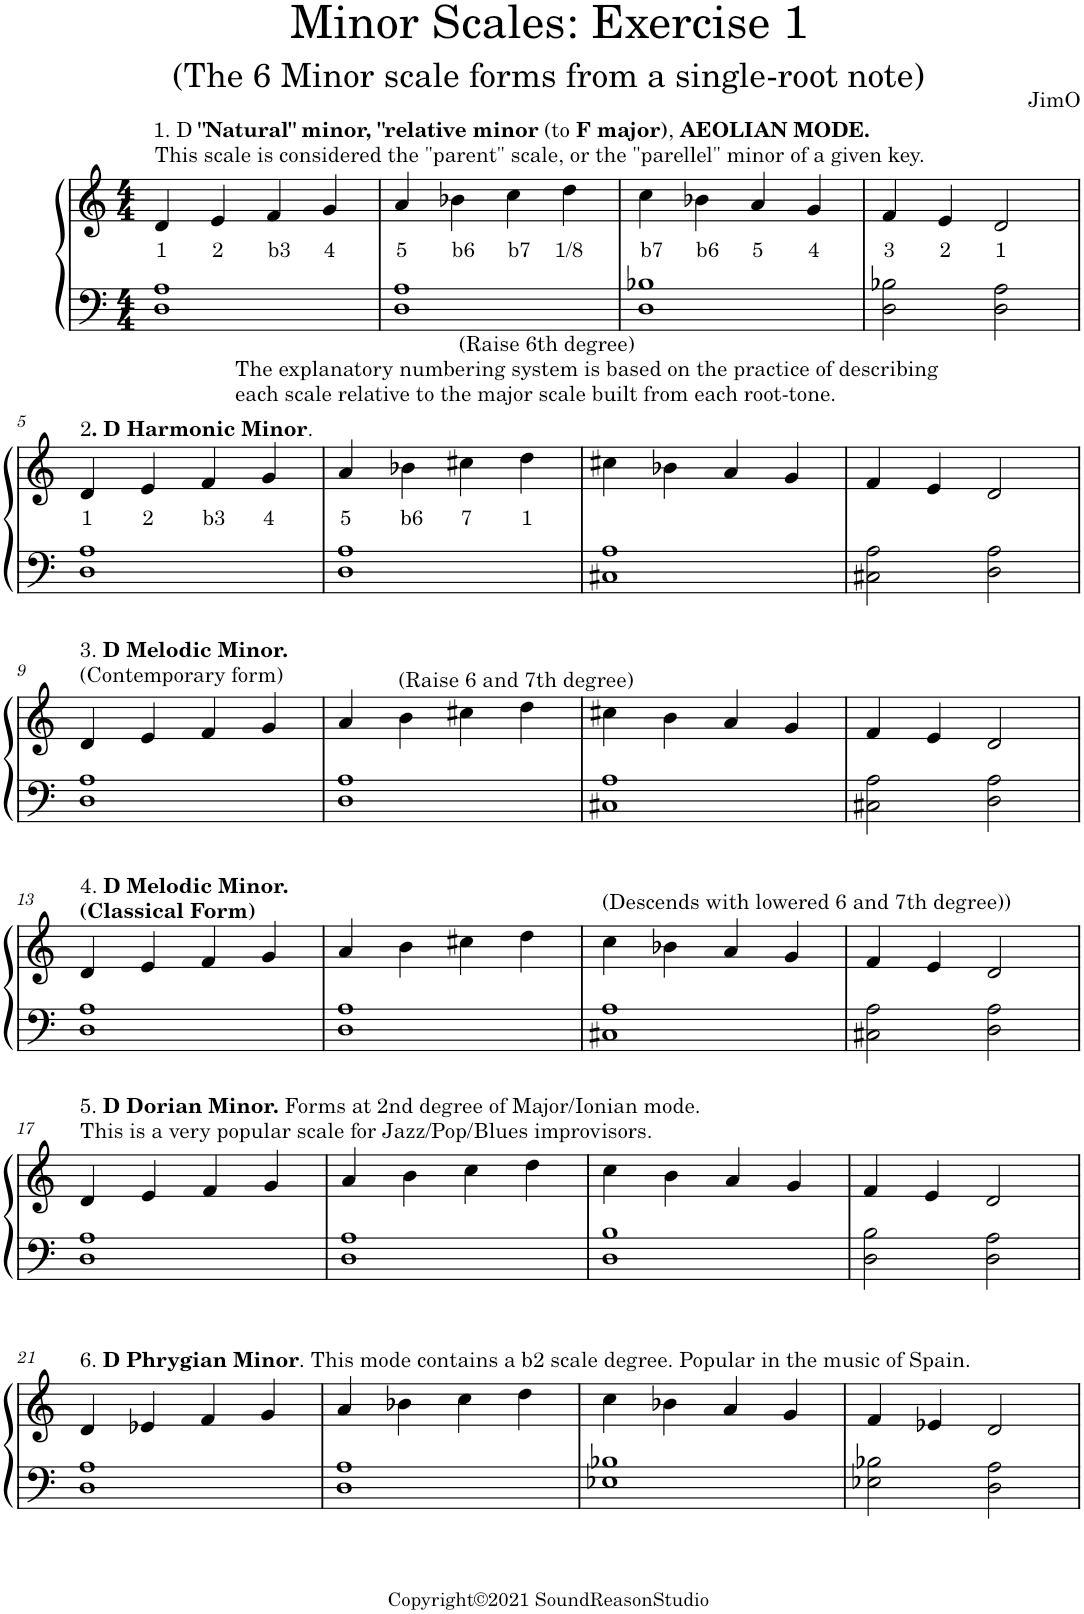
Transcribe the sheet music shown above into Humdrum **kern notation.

**kern	**kern	**text
*part1	*part1	*part1
*staff2	*staff1	*staff1
*I"Piano	*	*
*I'Pno.	*	*
*clefF4	*clefG2	*
*k[]	*k[]	*
*M4/4	*M4/4	*
=1	=1	=1
!	!LO:TX:a:t=1. D	!
!	!LO:TX:a:B:t="Natural" minor, "relative minor	!
!	!LO:TX:a:t=(to	!
!	!LO:TX:a:B:t=F major)	!
!	!LO:TX:a:t=,	!
!	!LO:TX:a:B:t=AEOLIAN MODE.	!
!	!LO:TX:a:t=This scale is considered the "parent" scale, or the "parellel" minor of a given key.	!
!	!	!LO:LY:b
1D 1A	4d/	1
!	!	!LO:LY:b
.	4e/	2
!	!	!LO:LY:b
.	4f/	b3
!	!	!LO:LY:b
.	4g/	4
=2	=2	=2
!	!	!LO:LY:b
1D 1A	4a/	5
!	!	!LO:LY:b
.	4b-X\	b6
!	!	!LO:LY:b
.	4cc\	b7
!	!	!LO:LY:b
.	4dd\	1/8
=3	=3	=3
!	!	!LO:LY:b
1D 1B-X	4cc\	b7
!	!	!LO:LY:b
.	4b-X\	b6
!	!	!LO:LY:b
.	4a/	5
!	!	!LO:LY:b
.	4g/	4
=4	=4	=4
!	!	!LO:LY:b
2D\ 2B-X\	4f/	3
!	!	!LO:LY:b
.	4e/	2
!	!	!LO:LY:b
2D\ 2A\	2d/	1
!!LO:LB:g=z
=5	=5	=5
!	!LO:TX:a:t=2	!
!	!LO:TX:a:B:t=. D Harmonic Minor	!
!	!LO:TX:a:t=.	!
!	!	!LO:LY:b
1D 1A	4d/	1
!	!	!LO:LY:b
.	4e/	2
!	!	!LO:LY:b
.	4f/	b3
!	!	!LO:LY:b
.	4g/	4
=6	=6	=6
!	!	!LO:LY:b
1D 1A	4a/	5
!	!LO:TX:a:t=The explanatory numbering system is based on the practice of describing	!
!	!LO:TX:a:t=each scale relative to the major scale built from each root-tone.	!
!	!	!LO:LY:b
.	4b-X\	b6
!	!LO:TX:a:t=(Raise 6th degree)	!
!	!	!LO:LY:b
.	4cc#X\	7
!	!	!LO:LY:b
.	4dd\	1
=7	=7	=7
1C#X 1A	4cc#X\	.
.	4b-X\	.
.	4a/	.
.	4g/	.
=8	=8	=8
2C#X\ 2A\	4f/	.
.	4e/	.
2D\ 2A\	2d/	.
!!LO:LB:g=z
=9	=9	=9
!	!LO:TX:a:t=3.	!
!	!LO:TX:a:B:t=D Melodic Minor.	!
!	!LO:TX:a:t=(Contemporary form)	!
1D 1A	4d/	.
.	4e/	.
.	4f/	.
.	4g/	.
=10	=10	=10
1D 1A	4a/	.
!	!LO:TX:a:t=(Raise 6 and 7th degree)	!
.	4b\	.
.	4cc#X\	.
.	4dd\	.
=11	=11	=11
1C#X 1A	4cc#X\	.
.	4b\	.
.	4a/	.
.	4g/	.
=12	=12	=12
2C#X\ 2A\	4f/	.
.	4e/	.
2D\ 2A\	2d/	.
!!LO:LB:g=z
=13	=13	=13
!	!LO:TX:a:t=4.	!
!	!LO:TX:a:B:t=D Melodic Minor.	!
!	!LO:TX:a:t=(Classical Form)	!
1D 1A	4d/	.
.	4e/	.
.	4f/	.
.	4g/	.
=14	=14	=14
1D 1A	4a/	.
.	4b\	.
.	4cc#X\	.
.	4dd\	.
=15	=15	=15
!	!LO:TX:a:t=(Descends with lowered 6 and 7th degree))	!
1C#X 1A	4cc\	.
.	4b-X\	.
.	4a/	.
.	4g/	.
=16	=16	=16
2C#X\ 2A\	4f/	.
.	4e/	.
2D\ 2A\	2d/	.
!!LO:LB:g=z
=17	=17	=17
!	!LO:TX:a:t=5.	!
!	!LO:TX:a:B:t=D Dorian Minor.	!
!	!LO:TX:a:t=Forms at 2nd degree of Major/Ionian mode.	!
!	!LO:TX:a:t=This is a very popular scale for Jazz/Pop/Blues improvisors.	!
1D 1A	4d/	.
.	4e/	.
.	4f/	.
.	4g/	.
=18	=18	=18
1D 1A	4a/	.
.	4b\	.
.	4cc\	.
.	4dd\	.
=19	=19	=19
1D 1B	4cc\	.
.	4b\	.
.	4a/	.
.	4g/	.
=20	=20	=20
2D\ 2B\	4f/	.
.	4e/	.
2D\ 2A\	2d/	.
!!LO:LB:g=z
=21	=21	=21
!	!LO:TX:a:t=6.	!
!	!LO:TX:a:B:t=D Phrygian Minor	!
!	!LO:TX:a:t=. This mode contains a b2 scale degree. Popular in the music of Spain.	!
1D 1A	4d/	.
.	4e-X/	.
.	4f/	.
.	4g/	.
=22	=22	=22
1D 1A	4a/	.
.	4b-X\	.
.	4cc\	.
.	4dd\	.
=23	=23	=23
1E-X 1B-X	4cc\	.
.	4b-X\	.
.	4a/	.
.	4g/	.
=24	=24	=24
2E-X\ 2B-X\	4f/	.
.	4e-X/	.
2D\ 2A\	2d/	.
=	=	=
*-	*-	*-
